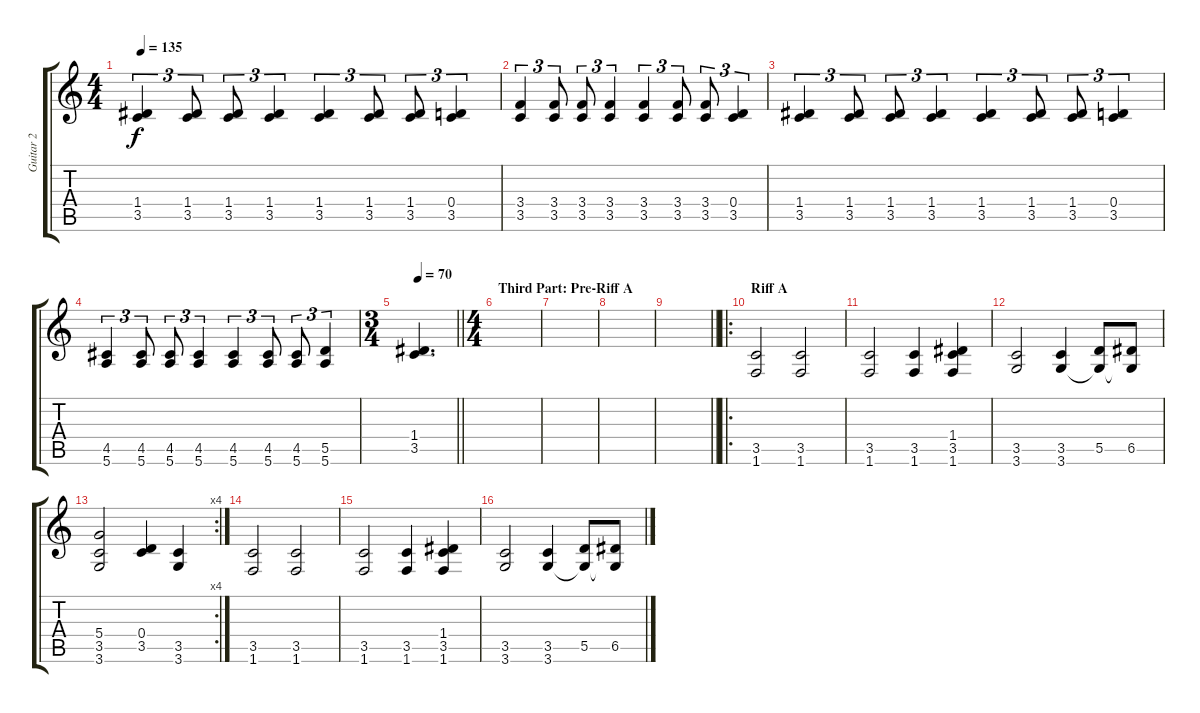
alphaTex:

\track ("Guitar 2" "Guitar 2") {instrument electricguitarjazz}
\staff {score tabs}
\tuning (E4 B3 G3 D3 A2 E2) {hide}
\ts (4 4)
\tempo 135
\clef g2
\ks c
(1.4 3.5).4{tu (3 2) dy f} (1.4 3.5).8{tu (3 2)} (1.4 3.5).8{tu (3 2)} (1.4 3.5).4{tu (3 2)} (1.4 3.5).4{tu (3 2)} (1.4 3.5).8{tu (3 2)} (1.4 3.5).8{tu (3 2)} (0.4 3.5).4{tu (3 2)} |
(3.4 3.5).4{tu (3 2)} (3.4 3.5).8{tu (3 2)} (3.4 3.5).8{tu (3 2)} (3.4 3.5).4{tu (3 2)} (3.4 3.5).4{tu (3 2)} (3.4 3.5).8{tu (3 2)} (3.4 3.5).8{tu (3 2)} (0.4 3.5).4{tu (3 2)} |
(1.4 3.5).4{tu (3 2)} (1.4 3.5).8{tu (3 2)} (1.4 3.5).8{tu (3 2)} (1.4 3.5).4{tu (3 2)} (1.4 3.5).4{tu (3 2)} (1.4 3.5).8{tu (3 2)} (1.4 3.5).8{tu (3 2)} (0.4 3.5).4{tu (3 2)} |
(4.5 5.6).4{tu (3 2)} (4.5 5.6).8{tu (3 2)} (4.5 5.6).8{tu (3 2)} (4.5 5.6).4{tu (3 2)} (4.5 5.6).4{tu (3 2)} (4.5 5.6).8{tu (3 2)} (4.5 5.6).8{tu (3 2)} (5.5 5.6).4{tu (3 2)} |
\ts (3 4)
\tempo 70
\barLineRight lightlight
(1.4 3.5).4{d} |
\ts (4 4)
\section ("" "Third Part: Pre-Riff A")
|
|
|
\barLineRight lightlight
|
\ro
\section ("" "Riff A")
(3.5 1.6).2{volume 7} (3.5 1.6).2 |
(3.5 1.6).2 (3.5 1.6).4 (1.4 3.5 1.6).4 |
(3.5 3.6).2 (3.5 3.6).4 (5.5 3.6{t}).8 (6.5 3.6{t}).8 |
\rc 4
(5.4 3.5 3.6).2 (0.4 3.5).4 (3.5 3.6).4 |
(3.5 1.6).2 (3.5 1.6).2 |
(3.5 1.6).2 (3.5 1.6).4 (1.4 3.5 1.6).4 |
(3.5 3.6).2 (3.5 3.6).4 (5.5 3.6{t}).8 (6.5 3.6{t}).8
